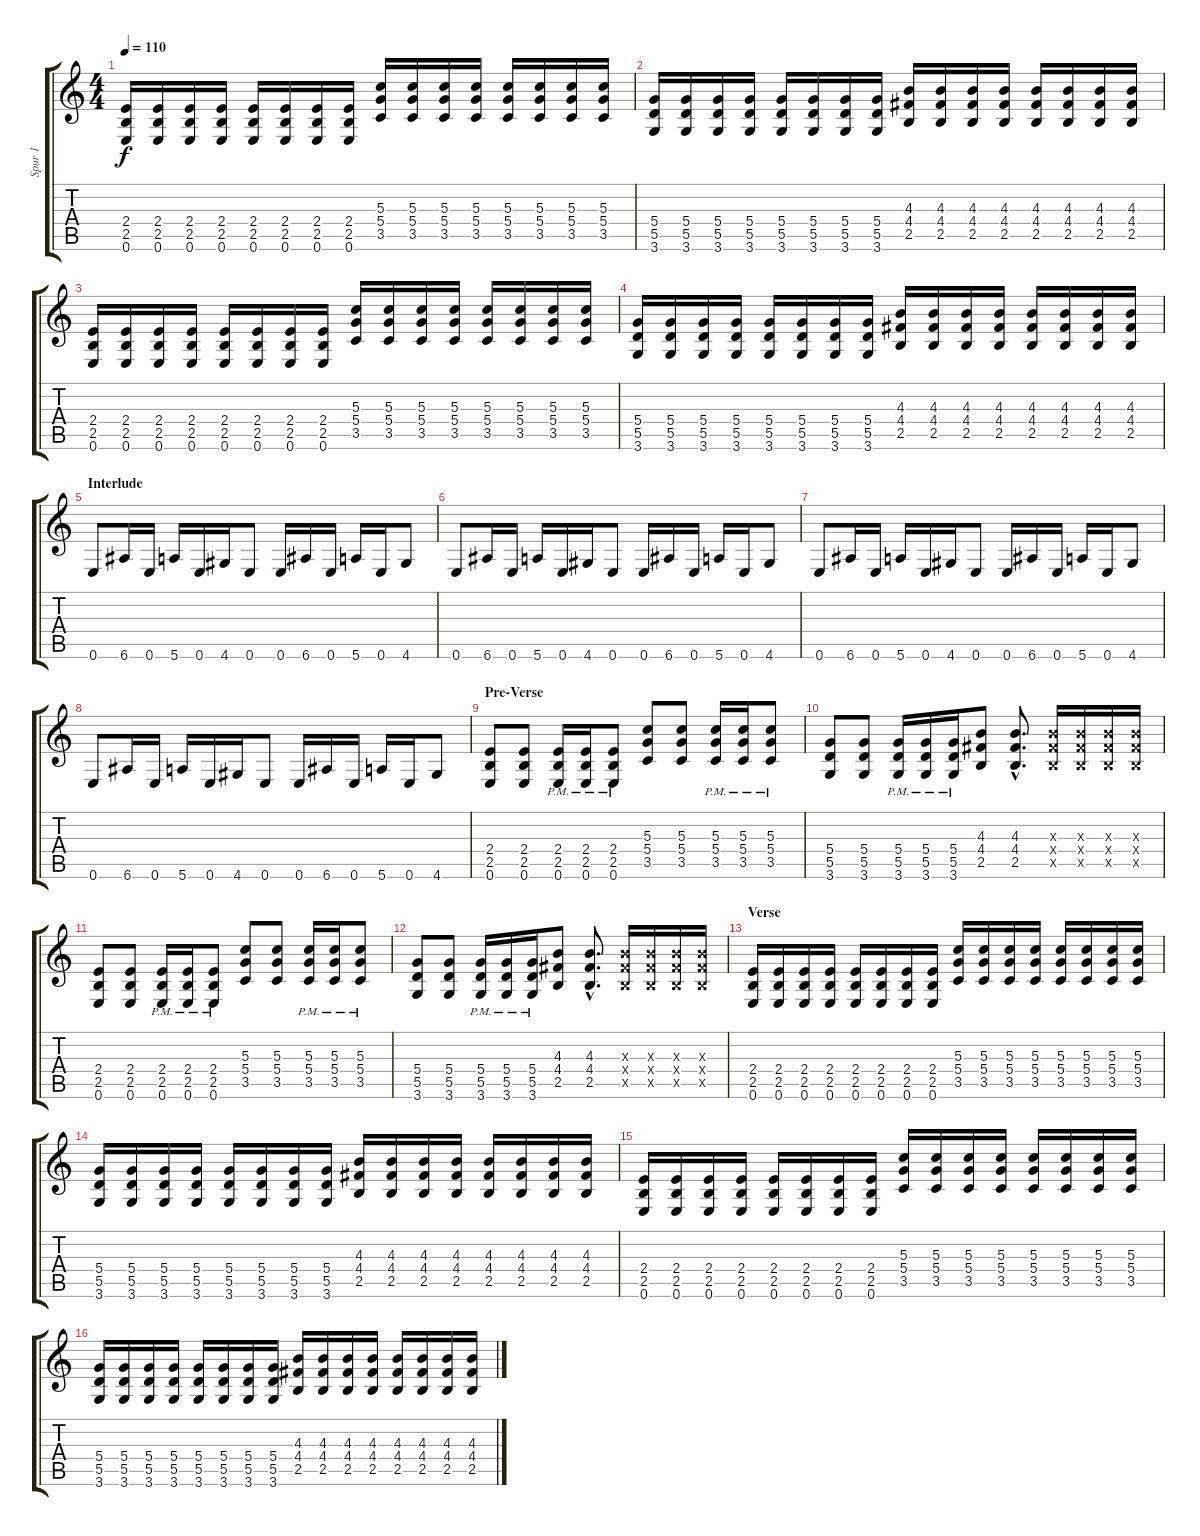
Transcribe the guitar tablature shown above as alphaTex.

\track ("Spur 1" "Spur 1") {instrument distortionguitar}
\staff {score tabs}
\tuning (E4 B3 G3 D3 A2 E2) {hide}
\ts (4 4)
\tempo 110
\clef g2
\ks c
(2.4 2.5 0.6).16{dy f} (2.4 2.5 0.6).16 (2.4 2.5 0.6).16 (2.4 2.5 0.6).16 (2.4 2.5 0.6).16 (2.4 2.5 0.6).16 (2.4 2.5 0.6).16 (2.4 2.5 0.6).16 (5.3 5.4 3.5).16 (5.3 5.4 3.5).16 (5.3 5.4 3.5).16 (5.3 5.4 3.5).16 (5.3 5.4 3.5).16 (5.3 5.4 3.5).16 (5.3 5.4 3.5).16 (5.3 5.4 3.5).16 |
(5.4 5.5 3.6).16 (5.4 5.5 3.6).16 (5.4 5.5 3.6).16 (5.4 5.5 3.6).16 (5.4 5.5 3.6).16 (5.4 5.5 3.6).16 (5.4 5.5 3.6).16 (5.4 5.5 3.6).16 (4.3 4.4 2.5).16 (4.3 4.4 2.5).16 (4.3 4.4 2.5).16 (4.3 4.4 2.5).16 (4.3 4.4 2.5).16 (4.3 4.4 2.5).16 (4.3 4.4 2.5).16 (4.3 4.4 2.5).16 |
(2.4 2.5 0.6).16 (2.4 2.5 0.6).16 (2.4 2.5 0.6).16 (2.4 2.5 0.6).16 (2.4 2.5 0.6).16 (2.4 2.5 0.6).16 (2.4 2.5 0.6).16 (2.4 2.5 0.6).16 (5.3 5.4 3.5).16 (5.3 5.4 3.5).16 (5.3 5.4 3.5).16 (5.3 5.4 3.5).16 (5.3 5.4 3.5).16 (5.3 5.4 3.5).16 (5.3 5.4 3.5).16 (5.3 5.4 3.5).16 |
(5.4 5.5 3.6).16 (5.4 5.5 3.6).16 (5.4 5.5 3.6).16 (5.4 5.5 3.6).16 (5.4 5.5 3.6).16 (5.4 5.5 3.6).16 (5.4 5.5 3.6).16 (5.4 5.5 3.6).16 (4.3 4.4 2.5).16 (4.3 4.4 2.5).16 (4.3 4.4 2.5).16 (4.3 4.4 2.5).16 (4.3 4.4 2.5).16 (4.3 4.4 2.5).16 (4.3 4.4 2.5).16 (4.3 4.4 2.5).16 |
\section ("" "Interlude")
0.6.8 6.6.16 0.6.16 5.6.16 0.6.16 4.6.16 0.6.8 0.6.16 6.6.16 0.6.16 5.6.16 0.6.16 4.6.8 |
0.6.8 6.6.16 0.6.16 5.6.16 0.6.16 4.6.16 0.6.8 0.6.16 6.6.16 0.6.16 5.6.16 0.6.16 4.6.8 |
0.6.8 6.6.16 0.6.16 5.6.16 0.6.16 4.6.16 0.6.8 0.6.16 6.6.16 0.6.16 5.6.16 0.6.16 4.6.8 |
0.6.8 6.6.16 0.6.16 5.6.16 0.6.16 4.6.16 0.6.8 0.6.16 6.6.16 0.6.16 5.6.16 0.6.16 4.6.8 |
\section ("" "Pre-Verse")
(2.4 2.5 0.6).8 (2.4 2.5 0.6).8 (2.4{pm} 2.5{pm} 0.6{pm}).16 (2.4{pm} 2.5{pm} 0.6{pm}).16 (2.4{pm} 2.5{pm} 0.6{pm}).8 (5.3 5.4 3.5).8 (5.3 5.4 3.5).8 (5.3{pm} 5.4{pm} 3.5{pm}).16 (5.3{pm} 5.4{pm} 3.5{pm}).16 (5.3{pm} 5.4{pm} 3.5{pm}).8 |
(5.4 5.5 3.6).8 (5.4 5.5 3.6).8 (5.4{pm} 5.5{pm} 3.6{pm}).16 (5.4{pm} 5.5{pm} 3.6{pm}).16 (5.4{pm} 5.5{pm} 3.6{pm}).16 (4.3 4.4 2.5).8 (4.3{hac} 4.4{hac} 2.5{hac}).8{d} (4.3{x} 4.4{x} 2.5{x}).16 (4.3{x} 4.4{x} 2.5{x}).16 (4.3{x} 4.4{x} 2.5{x}).16 (4.3{x} 4.4{x} 2.5{x}).16 |
(2.4 2.5 0.6).8 (2.4 2.5 0.6).8 (2.4{pm} 2.5{pm} 0.6{pm}).16 (2.4{pm} 2.5{pm} 0.6{pm}).16 (2.4{pm} 2.5{pm} 0.6{pm}).8 (5.3 5.4 3.5).8 (5.3 5.4 3.5).8 (5.3{pm} 5.4{pm} 3.5{pm}).16 (5.3{pm} 5.4{pm} 3.5{pm}).16 (5.3{pm} 5.4{pm} 3.5{pm}).8 |
(5.4 5.5 3.6).8 (5.4 5.5 3.6).8 (5.4{pm} 5.5{pm} 3.6{pm}).16 (5.4{pm} 5.5{pm} 3.6{pm}).16 (5.4{pm} 5.5{pm} 3.6{pm}).16 (4.3 4.4 2.5).8 (4.3{hac} 4.4{hac} 2.5{hac}).8{d} (4.3{x} 4.4{x} 2.5{x}).16 (4.3{x} 4.4{x} 2.5{x}).16 (4.3{x} 4.4{x} 2.5{x}).16 (4.3{x} 4.4{x} 2.5{x}).16 |
\section ("" "Verse")
(2.4 2.5 0.6).16 (2.4 2.5 0.6).16 (2.4 2.5 0.6).16 (2.4 2.5 0.6).16 (2.4 2.5 0.6).16 (2.4 2.5 0.6).16 (2.4 2.5 0.6).16 (2.4 2.5 0.6).16 (5.3 5.4 3.5).16 (5.3 5.4 3.5).16 (5.3 5.4 3.5).16 (5.3 5.4 3.5).16 (5.3 5.4 3.5).16 (5.3 5.4 3.5).16 (5.3 5.4 3.5).16 (5.3 5.4 3.5).16 |
(5.4 5.5 3.6).16 (5.4 5.5 3.6).16 (5.4 5.5 3.6).16 (5.4 5.5 3.6).16 (5.4 5.5 3.6).16 (5.4 5.5 3.6).16 (5.4 5.5 3.6).16 (5.4 5.5 3.6).16 (4.3 4.4 2.5).16 (4.3 4.4 2.5).16 (4.3 4.4 2.5).16 (4.3 4.4 2.5).16 (4.3 4.4 2.5).16 (4.3 4.4 2.5).16 (4.3 4.4 2.5).16 (4.3 4.4 2.5).16 |
(2.4 2.5 0.6).16 (2.4 2.5 0.6).16 (2.4 2.5 0.6).16 (2.4 2.5 0.6).16 (2.4 2.5 0.6).16 (2.4 2.5 0.6).16 (2.4 2.5 0.6).16 (2.4 2.5 0.6).16 (5.3 5.4 3.5).16 (5.3 5.4 3.5).16 (5.3 5.4 3.5).16 (5.3 5.4 3.5).16 (5.3 5.4 3.5).16 (5.3 5.4 3.5).16 (5.3 5.4 3.5).16 (5.3 5.4 3.5).16 |
(5.4 5.5 3.6).16 (5.4 5.5 3.6).16 (5.4 5.5 3.6).16 (5.4 5.5 3.6).16 (5.4 5.5 3.6).16 (5.4 5.5 3.6).16 (5.4 5.5 3.6).16 (5.4 5.5 3.6).16 (4.3 4.4 2.5).16 (4.3 4.4 2.5).16 (4.3 4.4 2.5).16 (4.3 4.4 2.5).16 (4.3 4.4 2.5).16 (4.3 4.4 2.5).16 (4.3 4.4 2.5).16 (4.3 4.4 2.5).16
